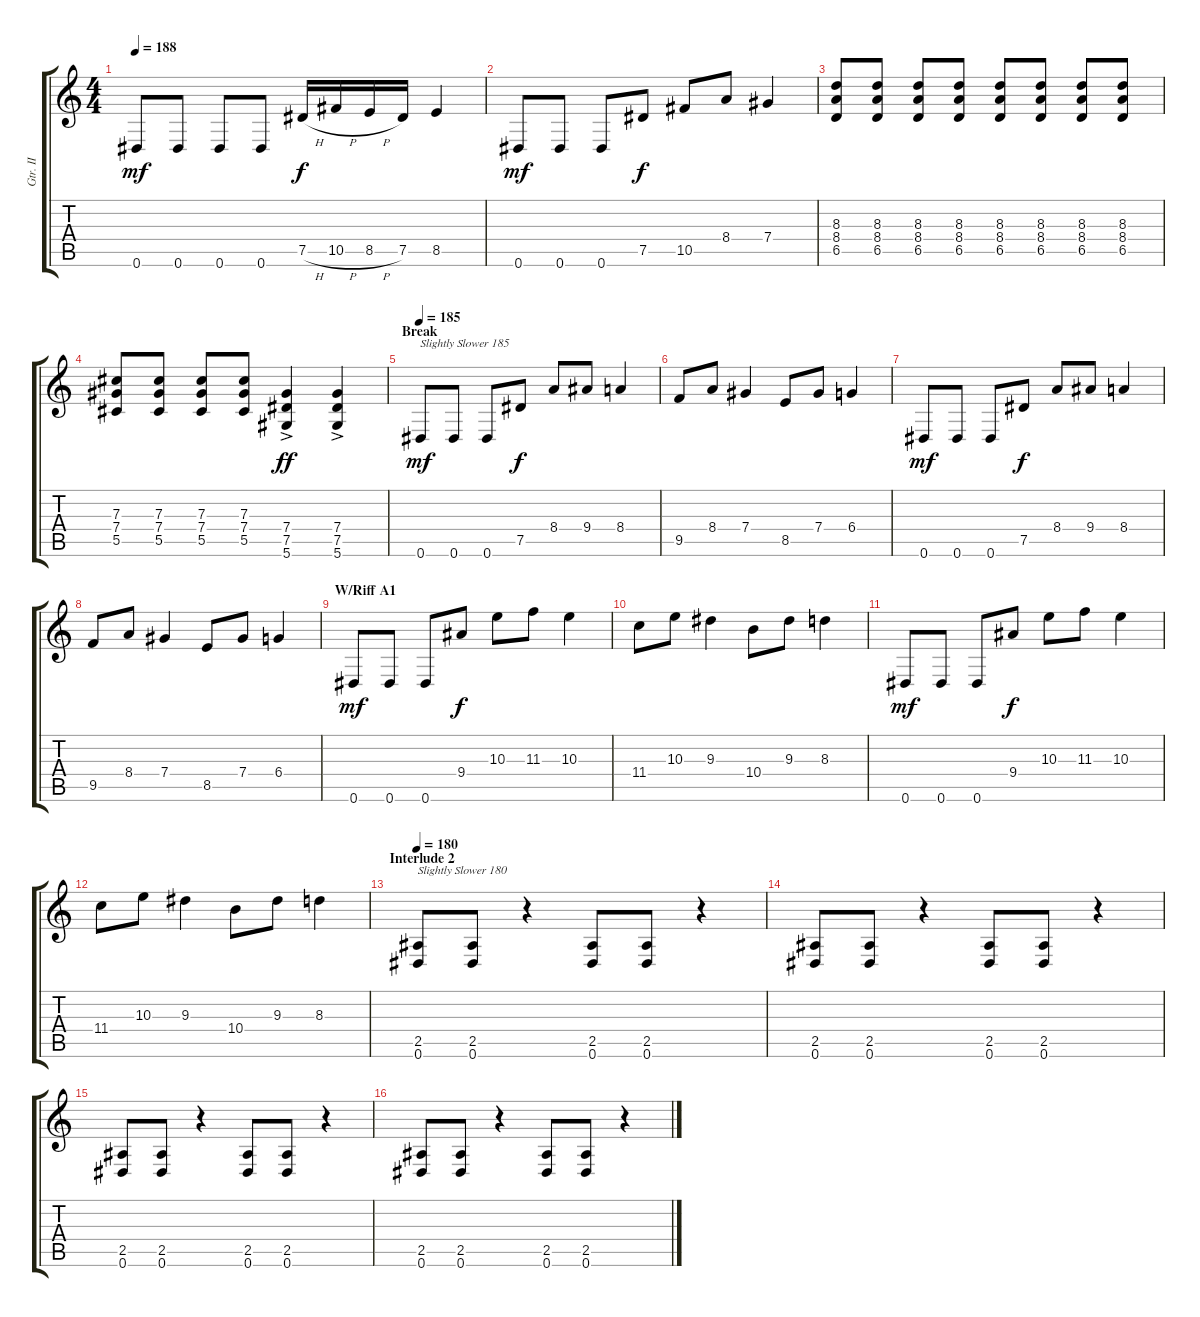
\track ("Gtr. II" "Gtr. II") {instrument overdrivenguitar}
\staff {score tabs}
\tuning (Eb4 Bb3 Gb3 Db3 Ab2 Eb2) {hide}
\ts (4 4)
\tempo 188
\clef g2
\ks c
0.6.8{dy mf} 0.6.8 0.6.8 0.6.8 7.5{h}.16{dy f} 10.5{h}.16 8.5{h}.16 7.5.16 8.5.4 |
0.6.8{dy mf} 0.6.8 0.6.8 7.5.8{dy f} 10.5.8 8.4.8 7.4.4 |
(8.3 8.4 6.5).8 (8.3 8.4 6.5).8 (8.3 8.4 6.5).8 (8.3 8.4 6.5).8 (8.3 8.4 6.5).8 (8.3 8.4 6.5).8 (8.3 8.4 6.5).8 (8.3 8.4 6.5).8 |
(7.3 7.4 5.5).8 (7.3 7.4 5.5).8 (7.3 7.4 5.5).8 (7.3 7.4 5.5).8 (7.4 7.5 5.6{ac}).4{dy ff} (7.4 7.5{ac} 5.6).4 |
\section ("" "Break")
\tempo 185
0.6.8{txt "Slightly Slower 185" dy mf} 0.6.8 0.6.8 7.5.8{dy f} 8.4.8 9.4.8 8.4.4 |
9.5.8 8.4.8 7.4.4 8.5.8 7.4.8 6.4.4 |
0.6.8{dy mf} 0.6.8 0.6.8 7.5.8{dy f} 8.4.8 9.4.8 8.4.4 |
9.5.8 8.4.8 7.4.4 8.5.8 7.4.8 6.4.4 |
\section ("" "W/Riff A1")
0.6.8{dy mf} 0.6.8 0.6.8 9.4.8{dy f} 10.3.8 11.3.8 10.3.4 |
11.4.8 10.3.8 9.3.4 10.4.8 9.3.8 8.3.4 |
0.6.8{dy mf} 0.6.8 0.6.8 9.4.8{dy f} 10.3.8 11.3.8 10.3.4 |
11.4.8 10.3.8 9.3.4 10.4.8 9.3.8 8.3.4 |
\section ("" "Interlude 2")
\tempo 180
(2.5 0.6).8{txt "Slightly Slower 180"} (2.5 0.6).8 r.4 (2.5 0.6).8 (2.5 0.6).8 r.4 |
(2.5 0.6).8 (2.5 0.6).8 r.4 (2.5 0.6).8 (2.5 0.6).8 r.4 |
(2.5 0.6).8 (2.5 0.6).8 r.4 (2.5 0.6).8 (2.5 0.6).8 r.4 |
(2.5 0.6).8 (2.5 0.6).8 r.4 (2.5 0.6).8 (2.5 0.6).8 r.4
